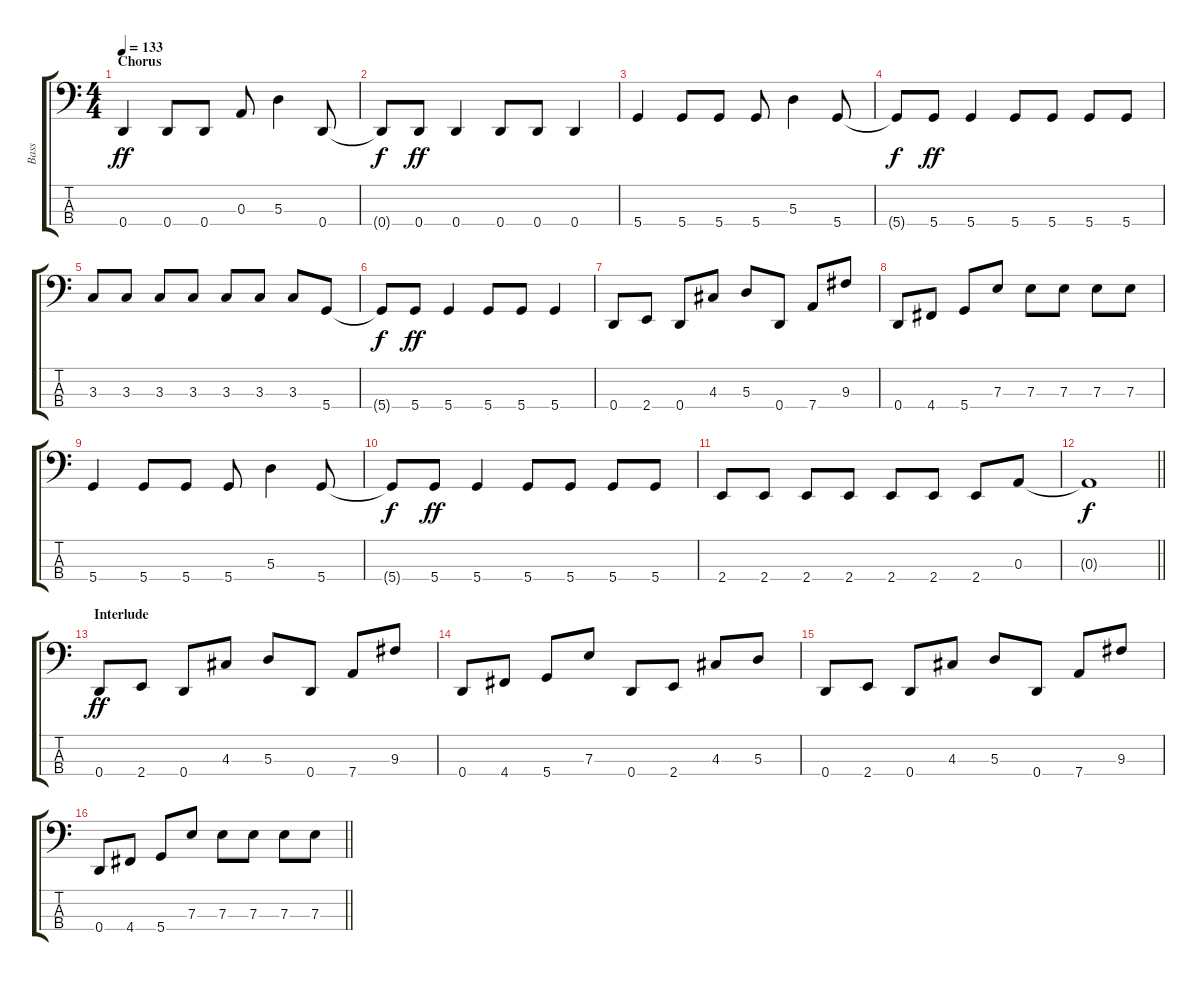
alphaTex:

\track ("Bass" "Bass") {instrument electricbassfinger}
\staff {score tabs}
\tuning (G2 D2 A1 D1) {hide}
\ts (4 4)
\section ("" "Chorus")
\tempo 133
\clef f4
\ks c
0.4.4{dy ff} 0.4.8 0.4.8 0.3.8 5.3.4 0.4.8 |
0.4{t}.8{dy f} 0.4.8{dy ff} 0.4.4 0.4.8 0.4.8 0.4.4 |
5.4.4 5.4.8 5.4.8 5.4.8 5.3.4 5.4.8 |
5.4{t}.8{dy f} 5.4.8{dy ff} 5.4.4 5.4.8 5.4.8 5.4.8 5.4.8 |
3.3.8 3.3.8 3.3.8 3.3.8 3.3.8 3.3.8 3.3.8 5.4.8 |
5.4{t}.8{dy f} 5.4.8{dy ff} 5.4.4 5.4.8 5.4.8 5.4.4 |
0.4.8 2.4.8 0.4.8 4.3.8 5.3.8 0.4.8 7.4.8 9.3.8 |
0.4.8 4.4.8 5.4.8 7.3.8 7.3.8 7.3.8 7.3.8 7.3.8 |
5.4.4 5.4.8 5.4.8 5.4.8 5.3.4 5.4.8 |
5.4{t}.8{dy f} 5.4.8{dy ff} 5.4.4 5.4.8 5.4.8 5.4.8 5.4.8 |
2.4.8 2.4.8 2.4.8 2.4.8 2.4.8 2.4.8 2.4.8 0.3.8 |
\barLineRight lightlight
0.3{t}.1{dy f} |
\section ("" "Interlude")
0.4.8{dy ff} 2.4.8 0.4.8 4.3.8 5.3.8 0.4.8 7.4.8 9.3.8 |
0.4.8 4.4.8 5.4.8 7.3.8 0.4.8 2.4.8 4.3.8 5.3.8 |
0.4.8 2.4.8 0.4.8 4.3.8 5.3.8 0.4.8 7.4.8 9.3.8 |
\barLineRight lightlight
0.4.8 4.4.8 5.4.8 7.3.8 7.3.8 7.3.8 7.3.8 7.3.8
